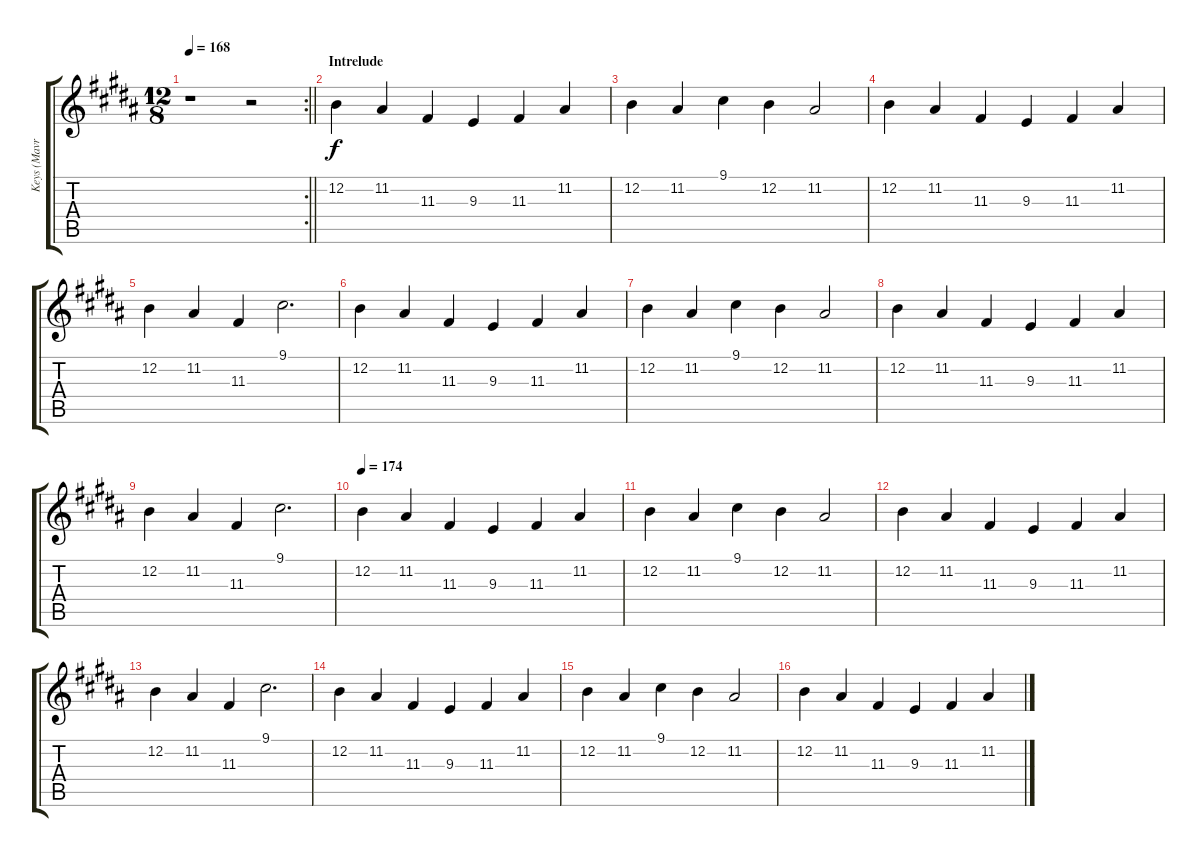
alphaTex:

\track ("Keys (Mavrin)" "Keys (Mavr") {instrument synthstrings1}
\staff {score tabs}
\tuning (E4 B3 G3 D3 A2 E2) {hide}
\rc 2
\ts (12 8)
\tempo 168
\clef g2
\barLineRight lightlight
\ks b
r.1{dy f} r.2 |
\section ("" "Intrelude")
12.2.4 11.2.4 11.3.4 9.3.4 11.3.4 11.2.4 |
12.2.4 11.2.4 9.1.4 12.2.4 11.2.2 |
12.2.4 11.2.4 11.3.4 9.3.4 11.3.4 11.2.4 |
12.2.4 11.2.4 11.3.4 9.1.2{d} |
12.2.4 11.2.4 11.3.4 9.3.4 11.3.4 11.2.4 |
12.2.4 11.2.4 9.1.4 12.2.4 11.2.2 |
12.2.4 11.2.4 11.3.4 9.3.4 11.3.4 11.2.4 |
12.2.4 11.2.4 11.3.4 9.1.2{d} |
\tempo 174
12.2.4 11.2.4 11.3.4 9.3.4 11.3.4 11.2.4 |
12.2.4 11.2.4 9.1.4 12.2.4 11.2.2 |
12.2.4 11.2.4 11.3.4 9.3.4 11.3.4 11.2.4 |
12.2.4 11.2.4 11.3.4 9.1.2{d} |
12.2.4 11.2.4 11.3.4 9.3.4 11.3.4 11.2.4 |
12.2.4 11.2.4 9.1.4 12.2.4 11.2.2 |
12.2.4 11.2.4 11.3.4 9.3.4 11.3.4 11.2.4
